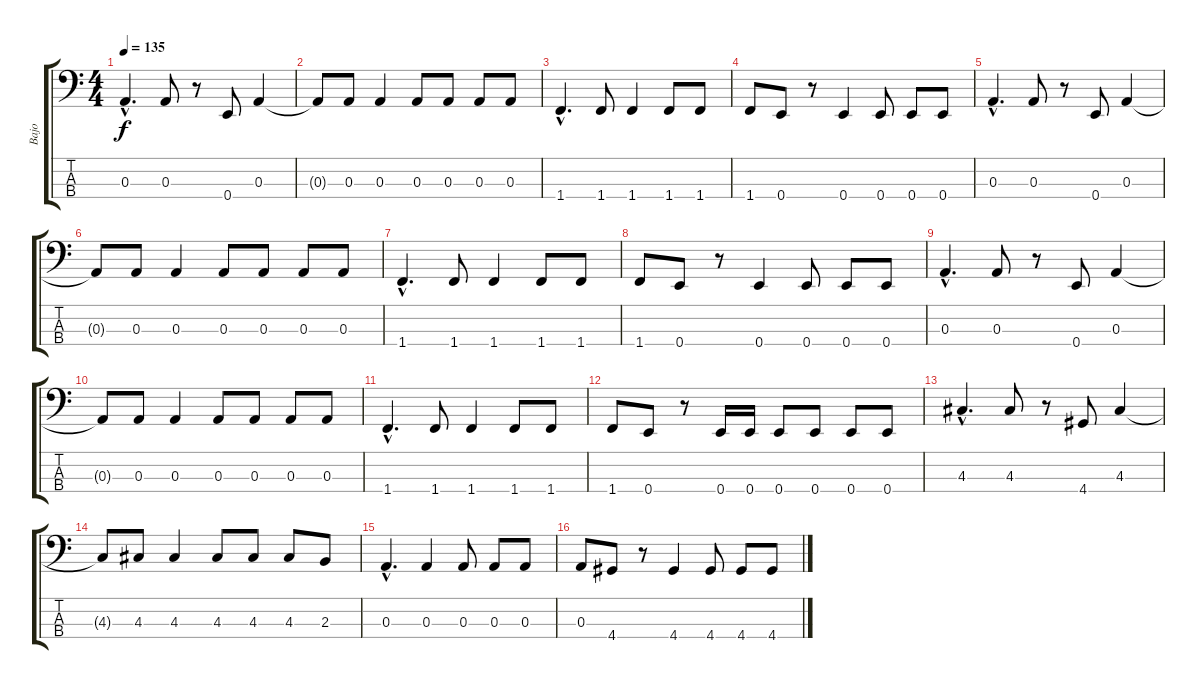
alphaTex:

\track ("Bajo" "Bajo") {instrument electricbassfinger}
\staff {score tabs}
\tuning (G2 D2 A1 E1) {hide}
\ts (4 4)
\tempo 135
\clef f4
\ks c
0.3{hac}.4{d dy f} 0.3.8 r.8 0.4.8 0.3.4 |
0.3{t}.8 0.3.8 0.3.4 0.3.8 0.3.8 0.3.8 0.3.8 |
1.4{hac}.4{d} 1.4.8 1.4.4 1.4.8 1.4.8 |
1.4.8 0.4.8 r.8 0.4.4 0.4.8 0.4.8 0.4.8 |
0.3{hac}.4{d} 0.3.8 r.8 0.4.8 0.3.4 |
0.3{t}.8 0.3.8 0.3.4 0.3.8 0.3.8 0.3.8 0.3.8 |
1.4{hac}.4{d} 1.4.8 1.4.4 1.4.8 1.4.8 |
1.4.8 0.4.8 r.8 0.4.4 0.4.8 0.4.8 0.4.8 |
0.3{hac}.4{d} 0.3.8 r.8 0.4.8 0.3.4 |
0.3{t}.8 0.3.8 0.3.4 0.3.8 0.3.8 0.3.8 0.3.8 |
1.4{hac}.4{d} 1.4.8 1.4.4 1.4.8 1.4.8 |
1.4.8 0.4.8 r.8 0.4.16 0.4.16 0.4.8 0.4.8 0.4.8 0.4.8 |
4.3{hac}.4{d} 4.3.8 r.8 4.4.8 4.3.4 |
4.3{t}.8 4.3.8 4.3.4 4.3.8 4.3.8 4.3.8 2.3.8 |
0.3{hac}.4{d} 0.3.4 0.3.8 0.3.8 0.3.8 |
0.3.8 4.4.8 r.8 4.4.4 4.4.8 4.4.8 4.4.8
